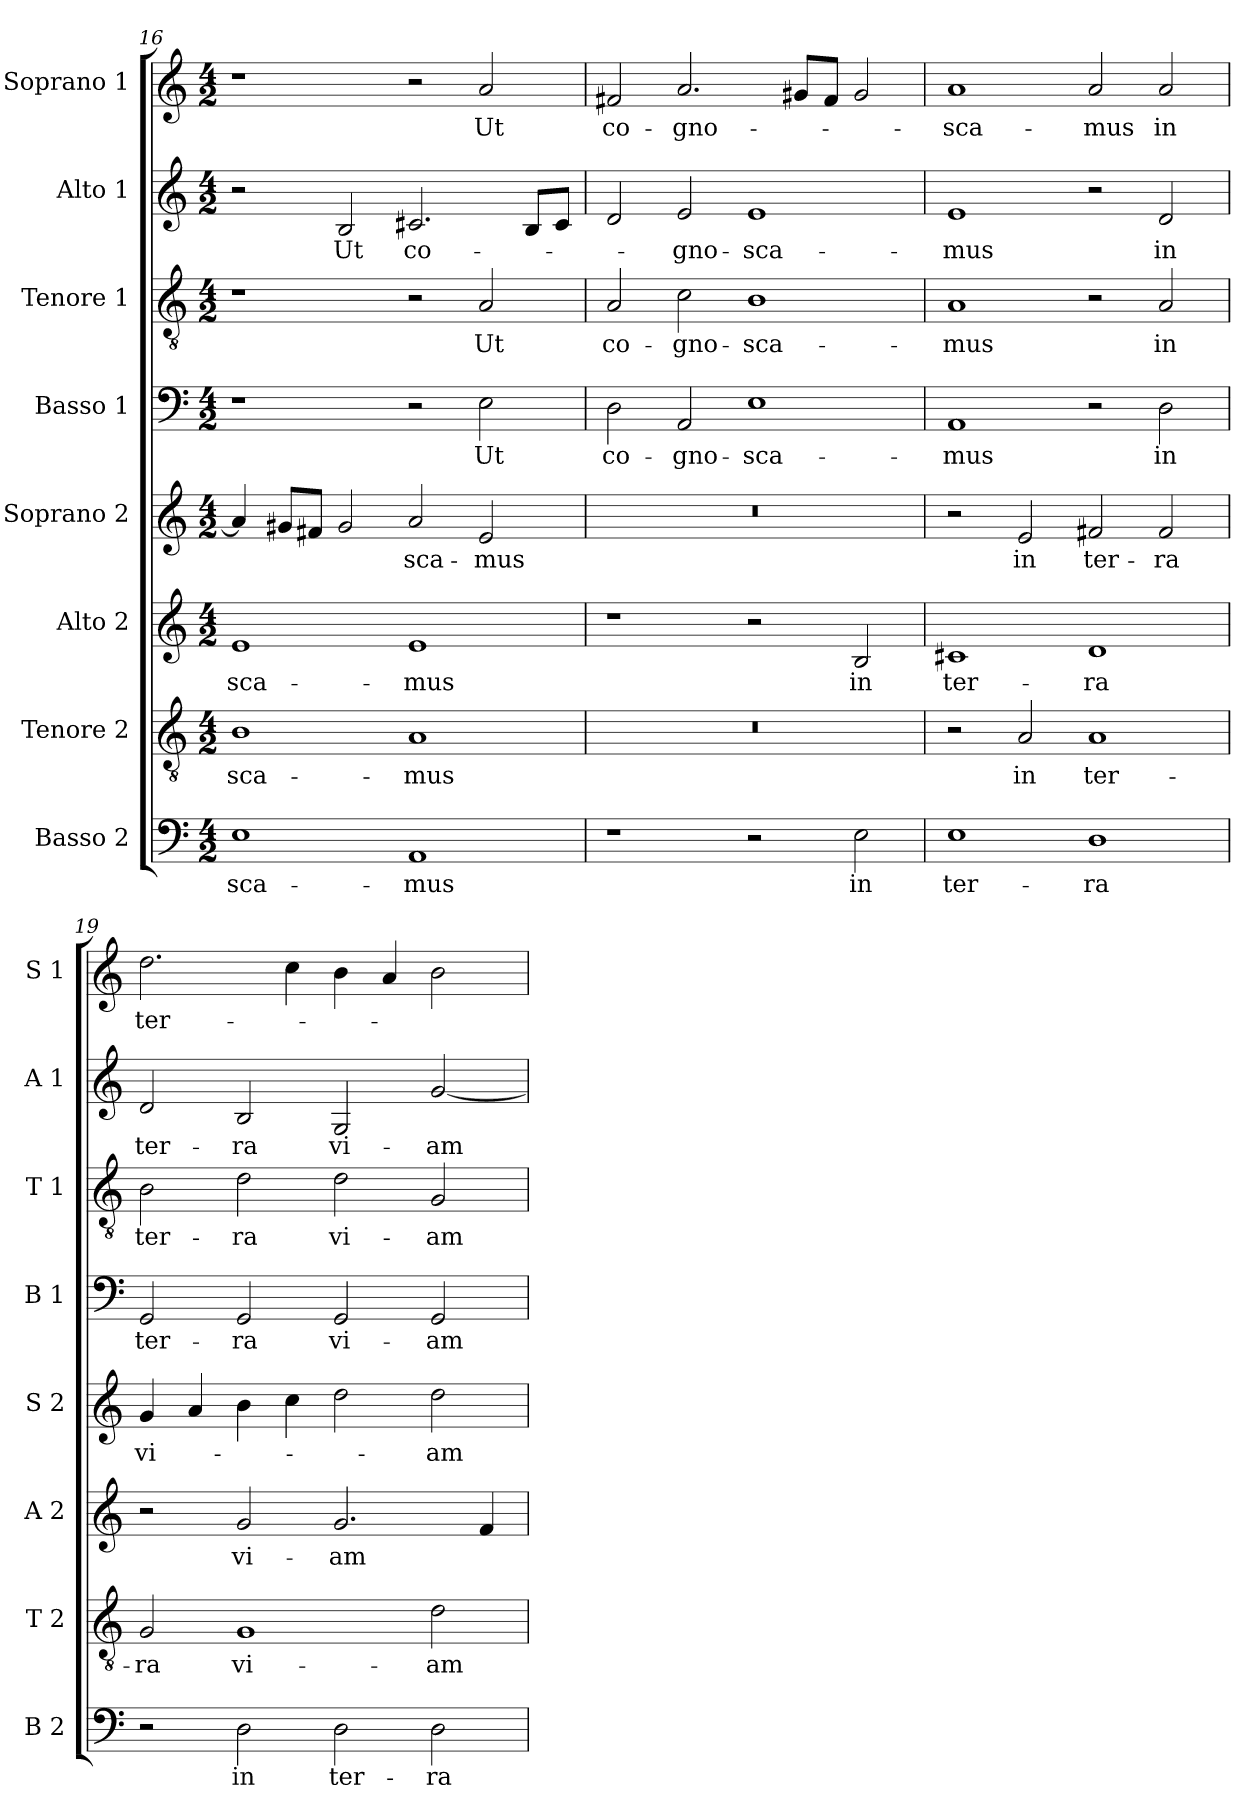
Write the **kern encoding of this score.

**kern	**text	**kern	**text	**kern	**text	**kern	**text	**kern	**text	**kern	**text	**kern	**text	**kern	**text
*part8	*part8	*part7	*part7	*part6	*part6	*part5	*part5	*part4	*part4	*part3	*part3	*part2	*part2	*part1	*part1
*staff8	*staff8	*staff7	*staff7	*staff6	*staff6	*staff5	*staff5	*staff4	*staff4	*staff3	*staff3	*staff2	*staff2	*staff1	*staff1
*I"Basso 2	*	*I"Tenore 2	*	*I"Alto 2	*	*I"Soprano 2	*	*I"Basso 1	*	*I"Tenore 1	*	*I"Alto 1	*	*I"Soprano 1	*
*I'B 2	*	*I'T 2	*	*I'A 2	*	*I'S 2	*	*I'B 1	*	*I'T 1	*	*I'A 1	*	*I'S 1	*
*clefF4	*	*clefGv2	*	*clefG2	*	*clefG2	*	*clefF4	*	*clefGv2	*	*clefG2	*	*clefG2	*
*k[]	*	*k[]	*	*k[]	*	*k[]	*	*k[]	*	*k[]	*	*k[]	*	*k[]	*
*C:	*	*C:	*	*C:	*	*C:	*	*C:	*	*C:	*	*C:	*	*C:	*
*M4/2	*	*M4/2	*	*M4/2	*	*M4/2	*	*M4/2	*	*M4/2	*	*M4/2	*	*M4/2	*
=16	=16	=16	=16	=16	=16	=16	=16	=16	=16	=16	=16	=16	=16	=16	=16
1E	-sca-	1B	-sca-	1e	-sca-	4a/]	.	1r	.	1r	.	2r	.	1r	.
.	.	.	.	.	.	8g#X/L	.	.	.	.	.	.	.	.	.
.	.	.	.	.	.	8f#X/J	.	.	.	.	.	.	.	.	.
.	.	.	.	.	.	2g#/	.	.	.	.	.	2B/	Ut	.	.
1AA	-mus	1A	-mus	1e	-mus	2a/	-sca-	2r	.	2r	.	2.c#X/	co-	2r	.
.	.	.	.	.	.	2e/	-mus	2E\	Ut	2A/	Ut	.	.	2a/	Ut
.	.	.	.	.	.	.	.	.	.	.	.	8B/L	.	.	.
.	.	.	.	.	.	.	.	.	.	.	.	8c#/J	.	.	.
=17	=17	=17	=17	=17	=17	=17	=17	=17	=17	=17	=17	=17	=17	=17	=17
1r	.	0r	.	1r	.	0r	.	2D\	co-	2A/	co-	2d/	.	2f#X/	co-
.	.	.	.	.	.	.	.	2AA/	-gno-	2c\	-gno-	2e/	-gno-	2.a/	-gno-
2r	.	.	.	2r	.	.	.	1E	-sca-	1B	-sca-	1e	-sca-	.	.
.	.	.	.	.	.	.	.	.	.	.	.	.	.	8g#X/L	.
.	.	.	.	.	.	.	.	.	.	.	.	.	.	8f#/J	.
2E\	in	.	.	2B/	in	.	.	.	.	.	.	.	.	2g#/	.
!!LO:PB:g=z
=18	=18	=18	=18	=18	=18	=18	=18	=18	=18	=18	=18	=18	=18	=18	=18
1E	ter-	2r	.	1c#X	ter-	2r	.	1AA	-mus	1A	-mus	1e	-mus	1a	-sca-
.	.	2A/	in	.	.	2e/	in	.	.	.	.	.	.	.	.
1D	-ra	1A	ter-	1d	-ra	2f#X/	ter-	2r	.	2r	.	2r	.	2a/	-mus
.	.	.	.	.	.	2f#/	-ra	2D\	in	2A/	in	2d/	in	2a/	in
=19	=19	=19	=19	=19	=19	=19	=19	=19	=19	=19	=19	=19	=19	=19	=19
2r	.	2G/	-ra	2r	.	4g/	vi-	2GG/	ter-	2B\	ter-	2d/	ter-	2.dd\	ter-
.	.	.	.	.	.	4a/	.	.	.	.	.	.	.	.	.
2D\	in	1G	vi-	2g/	vi-	4b\	.	2GG/	-ra	2d\	-ra	2B/	-ra	.	.
.	.	.	.	.	.	4cc\	.	.	.	.	.	.	.	4cc\	.
2D\	ter-	.	.	2.g/	-am	2dd\	.	2GG/	vi-	2d\	vi-	2G/	vi-	4b\	.
.	.	.	.	.	.	.	.	.	.	.	.	.	.	4a/	.
2D\	-ra	2d\	-am	.	.	2dd\	-am	2GG/	-am	2G/	-am	[2g/	-am	2b\	.
.	.	.	.	4f/	.	.	.	.	.	.	.	.	.	.	.
=	=	=	=	=	=	=	=	=	=	=	=	=	=	=	=
*-	*-	*-	*-	*-	*-	*-	*-	*-	*-	*-	*-	*-	*-	*-	*-
